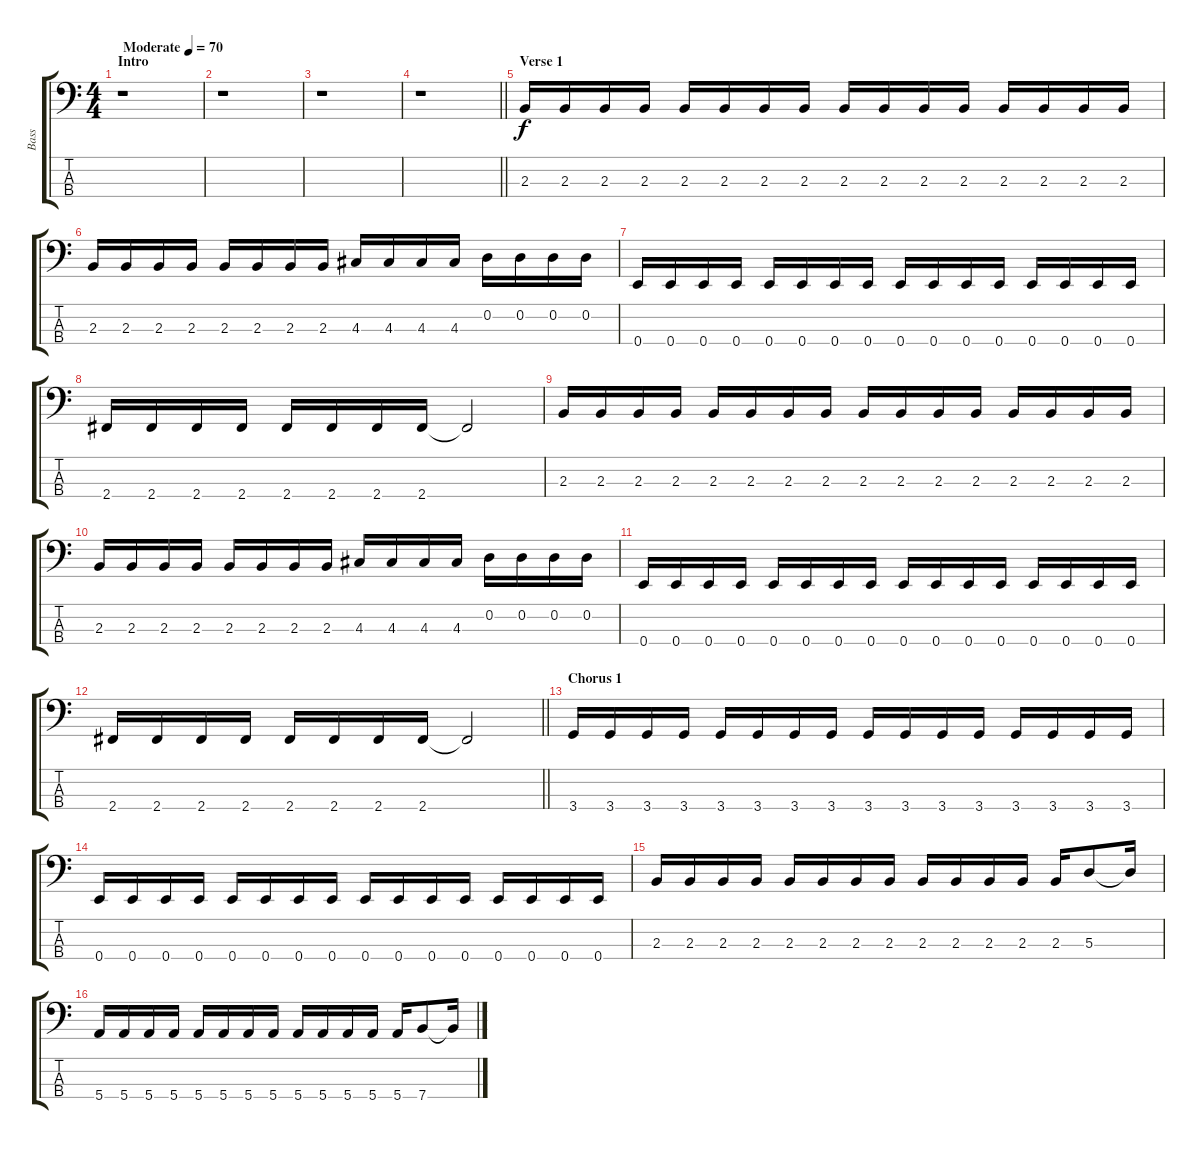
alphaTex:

\track ("Bass" "Bass") {instrument electricbassfinger}
\staff {score tabs}
\tuning (G2 D2 A1 E1) {hide}
\ts (4 4)
\section ("" "Intro")
\tempo (70 "Moderate")
\clef f4
\ks c
r.1{dy f instrument electricbassfinger} |
r.1 |
r.1 |
\barLineRight lightlight
r.1 |
\section ("" "Verse 1")
2.3.16 2.3.16 2.3.16 2.3.16 2.3.16 2.3.16 2.3.16 2.3.16 2.3.16 2.3.16 2.3.16 2.3.16 2.3.16 2.3.16 2.3.16 2.3.16 |
2.3.16 2.3.16 2.3.16 2.3.16 2.3.16 2.3.16 2.3.16 2.3.16 4.3.16 4.3.16 4.3.16 4.3.16 0.2.16 0.2.16 0.2.16 0.2.16 |
0.4.16 0.4.16 0.4.16 0.4.16 0.4.16 0.4.16 0.4.16 0.4.16 0.4.16 0.4.16 0.4.16 0.4.16 0.4.16 0.4.16 0.4.16 0.4.16 |
2.4.16 2.4.16 2.4.16 2.4.16 2.4.16 2.4.16 2.4.16 2.4.16 2.4{t}.2 |
2.3.16 2.3.16 2.3.16 2.3.16 2.3.16 2.3.16 2.3.16 2.3.16 2.3.16 2.3.16 2.3.16 2.3.16 2.3.16 2.3.16 2.3.16 2.3.16 |
2.3.16 2.3.16 2.3.16 2.3.16 2.3.16 2.3.16 2.3.16 2.3.16 4.3.16 4.3.16 4.3.16 4.3.16 0.2.16 0.2.16 0.2.16 0.2.16 |
0.4.16 0.4.16 0.4.16 0.4.16 0.4.16 0.4.16 0.4.16 0.4.16 0.4.16 0.4.16 0.4.16 0.4.16 0.4.16 0.4.16 0.4.16 0.4.16 |
\barLineRight lightlight
2.4.16 2.4.16 2.4.16 2.4.16 2.4.16 2.4.16 2.4.16 2.4.16 2.4{t}.2 |
\section ("" "Chorus 1")
3.4.16 3.4.16 3.4.16 3.4.16 3.4.16 3.4.16 3.4.16 3.4.16 3.4.16 3.4.16 3.4.16 3.4.16 3.4.16 3.4.16 3.4.16 3.4.16 |
0.4.16 0.4.16 0.4.16 0.4.16 0.4.16 0.4.16 0.4.16 0.4.16 0.4.16 0.4.16 0.4.16 0.4.16 0.4.16 0.4.16 0.4.16 0.4.16 |
2.3.16 2.3.16 2.3.16 2.3.16 2.3.16 2.3.16 2.3.16 2.3.16 2.3.16 2.3.16 2.3.16 2.3.16 2.3.16 5.3.8 5.3{t}.16 |
5.4.16 5.4.16 5.4.16 5.4.16 5.4.16 5.4.16 5.4.16 5.4.16 5.4.16 5.4.16 5.4.16 5.4.16 5.4.16 7.4.8 7.4{t}.16
